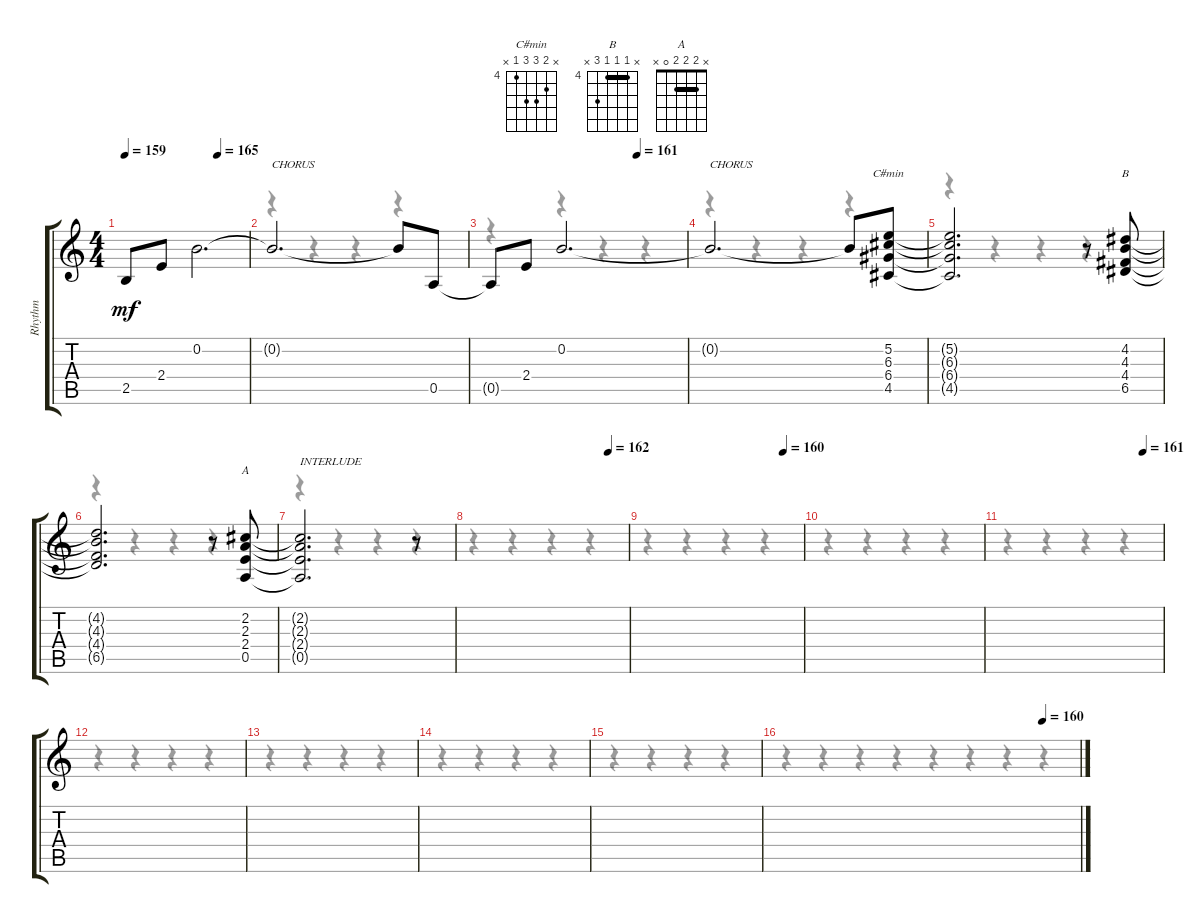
\track ("Rhythm" "Rhythm") {instrument overdrivenguitar}
\staff {score tabs}
\tuning (E4 B3 G3 D3 A2 E2) {hide}
\chord ("C#min" x 5 6 6 4 x) {firstfret 4}
\chord ("B" x 4 4 4 6 x) {firstfret 4 barre 4}
\chord ("A" x 2 2 2 0 x) {barre 2}
\voice
\ts (4 4)
\tempo 159
\tempo (165 0.75)
\clef g2
\ks c
2.5{t}.8{dy mf} 2.4.8 0.2.2{d} |
0.2{t}.2{d txt "CHORUS"} 0.2{t}.8 0.5.8 |
\tempo (161 0.75)
0.5{t}.8 2.4.8 0.2.2{d} |
0.2{t}.2{d txt "CHORUS"} 0.2{t}.8 (5.2 6.3 6.4 4.5).8{ch "C#min"} |
(5.2{t} 6.3{t} 6.4{t} 4.5{t}).2{d} r.8 (4.2 4.3 4.4 6.5).8{ch "B"} |
(4.2{t} 4.3{t} 4.4{t} 6.5{t}).2{d} r.8 (2.2 2.3 2.4 0.5).8{ch "A"} |
(2.2{t} 2.3{t} 2.4{t} 0.5{t}).2{d txt "INTERLUDE"} r.8 |
\tempo (162 0.875)
|
\tempo (160 0.875)
|
|
\tempo (161 0.875)
|
|
|
|
|
\tempo (160 0.875)
\voice
\clef g2
\ottava regular
\simile none
\ks c
r.4{dy f} r.4 r.4 r.4 |
r.4 r.4 r.4 r.4 |
r.4 r.4 r.4 r.4 |
r.4 r.4 r.4 r.4 |
r.4 r.4 r.4 r.4 |
r.4 r.4 r.4 r.4 |
r.4 r.4 r.4 r.4 |
r.4 r.4 r.4 r.4 |
r.4 r.4 r.4 r.4 |
r.4 r.4 r.4 r.4 |
r.4 r.4 r.4 r.4 |
r.4 r.4 r.4 r.4 |
r.4 r.4 r.4 r.4 |
r.4 r.4 r.4 r.4 |
r.4 r.4 r.4 r.4 |
r.4 r.4 r.4 r.4
